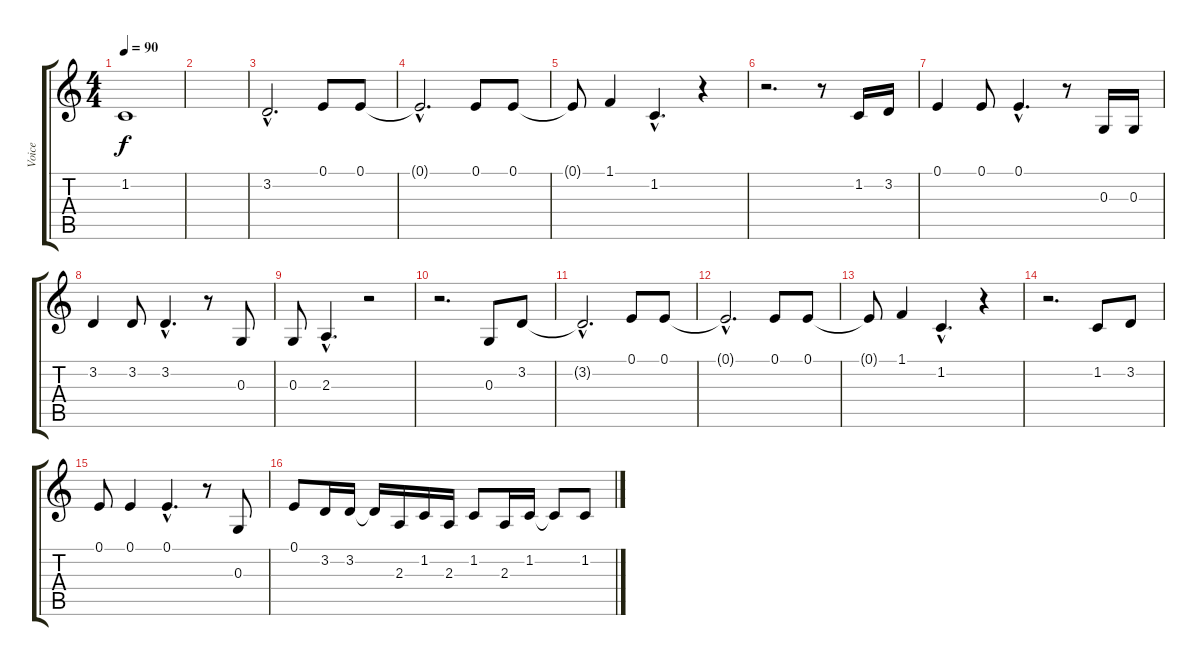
\track ("Voice" "Voice") {instrument lead8bassandlead}
\staff {score tabs}
\tuning (E4 B3 G3 D3 A2 E2) {hide}
\ts (4 4)
\tempo 90
\clef g2
\ks c
1.2.1{dy f} |
|
3.2{hac}.2{d} 0.1.8 0.1.8 |
0.1{hac t}.2{d} 0.1.8 0.1.8 |
0.1{t}.8 1.1.4 1.2{hac}.4{d} r.4 |
r.2{d} r.8 1.2.16 3.2.16 |
0.1.4 0.1.8 0.1{hac}.4{d} r.8 0.3.16 0.3.16 |
3.2.4 3.2.8 3.2{hac}.4{d} r.8 0.3.8 |
0.3.8 2.3{hac}.4{d} r.2 |
r.2{d} 0.3.8 3.2.8 |
3.2{hac t}.2{d} 0.1.8 0.1.8 |
0.1{hac t}.2{d} 0.1.8 0.1.8 |
0.1{t}.8 1.1.4 1.2{hac}.4{d} r.4 |
r.2{d} 1.2.8 3.2.8 |
0.1.8 0.1.4 0.1{hac}.4{d} r.8 0.3.8 |
0.1.8 3.2.16 3.2.16 3.2{t}.16 2.3.16 1.2.16 2.3.16 1.2.8 2.3.16 1.2.16 1.2{t}.8 1.2.8
